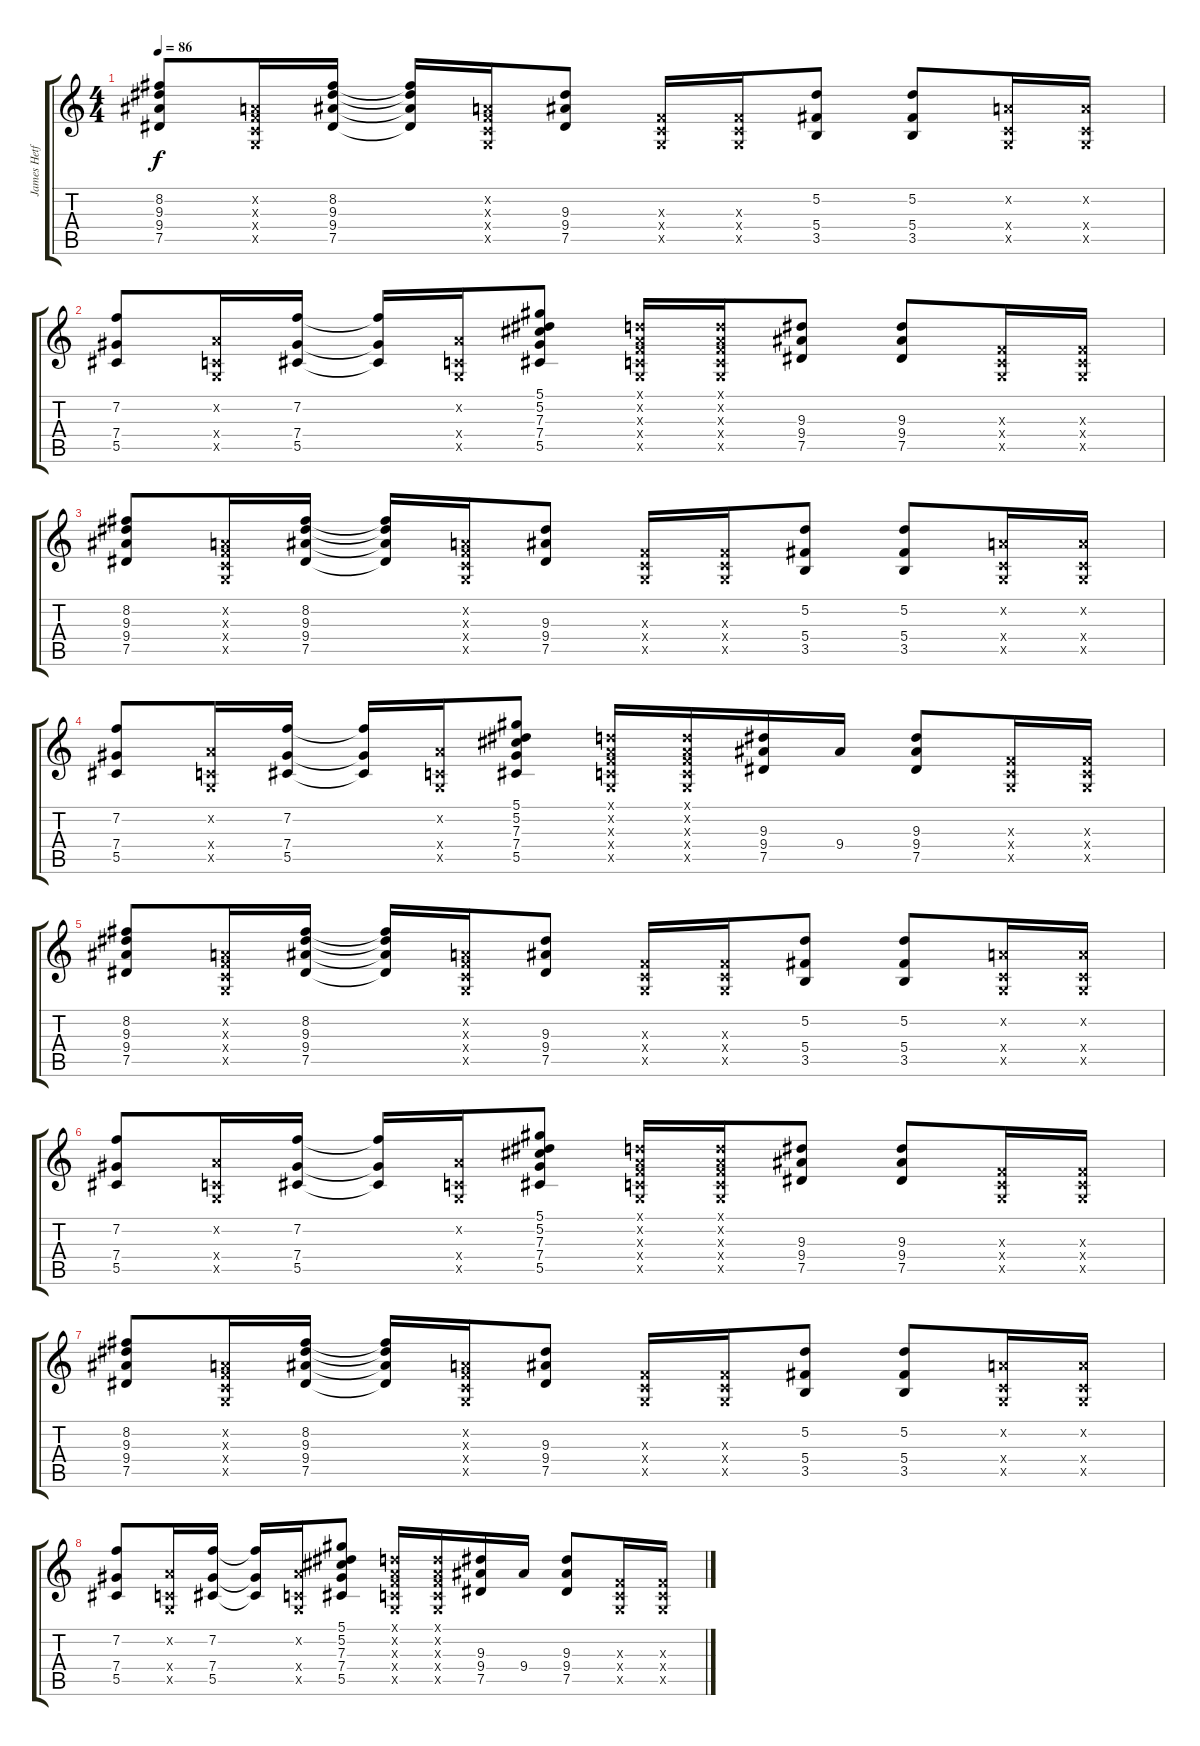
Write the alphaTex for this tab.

\track ("James Hetfield (disto)" "James Hetf") {instrument distortionguitar}
\staff {score tabs}
\tuning (Eb4 Bb3 Gb3 Db3 Ab2 Eb2) {hide}
\ts (4 4)
\tempo 86
\clef g2
\ks c
(8.2 9.3 9.4 7.5).8{dy f} (-1.2{x} -1.3{x} -1.4{x} -1.5{x}).16 (8.2 9.3 9.4 7.5).16 (8.2{t} 9.3{t} 9.4{t} 7.5{t}).16 (-1.2{x} -1.3{x} -1.4{x} -1.5{x}).16 (9.3 9.4 7.5).8 (-1.3{x} -1.4{x} -1.5{x}).16 (-1.3{x} -1.4{x} -1.5{x}).16 (5.2 5.4 3.5).8 (5.2 5.4 3.5).8 (-1.2{x} -1.4{x} -1.5{x}).16 (-1.2{x} -1.4{x} -1.5{x}).16 |
(7.2 7.4 5.5).8 (-1.2{x} -1.4{x} -1.5{x}).16 (7.2 7.4 5.5).16 (7.2{t} 7.4{t} 5.5{t}).16 (-1.2{x} -1.4{x} -1.5{x}).16 (5.1 5.2 7.3 7.4 5.5).8 (-1.1{x} -1.2{x} -1.3{x} -1.4{x} -1.5{x}).16 (-1.1{x} -1.2{x} -1.3{x} -1.4{x} -1.5{x}).16 (9.3 9.4 7.5).8 (9.3 9.4 7.5).8 (-1.3{x} -1.4{x} -1.5{x}).16 (-1.3{x} -1.4{x} -1.5{x}).16 |
(8.2 9.3 9.4 7.5).8 (-1.2{x} -1.3{x} -1.4{x} -1.5{x}).16 (8.2 9.3 9.4 7.5).16 (8.2{t} 9.3{t} 9.4{t} 7.5{t}).16 (-1.2{x} -1.3{x} -1.4{x} -1.5{x}).16 (9.3 9.4 7.5).8 (-1.3{x} -1.4{x} -1.5{x}).16 (-1.3{x} -1.4{x} -1.5{x}).16 (5.2 5.4 3.5).8 (5.2 5.4 3.5).8 (-1.2{x} -1.4{x} -1.5{x}).16 (-1.2{x} -1.4{x} -1.5{x}).16 |
(7.2 7.4 5.5).8 (-1.2{x} -1.4{x} -1.5{x}).16 (7.2 7.4 5.5).16 (7.2{t} 7.4{t} 5.5{t}).16 (-1.2{x} -1.4{x} -1.5{x}).16 (5.1 5.2 7.3 7.4 5.5).8 (-1.1{x} -1.2{x} -1.3{x} -1.4{x} -1.5{x}).16 (-1.1{x} -1.2{x} -1.3{x} -1.4{x} -1.5{x}).16 (9.3 9.4 7.5).16 9.4.16 (9.3 9.4 7.5).8 (-1.3{x} -1.4{x} -1.5{x}).16 (-1.3{x} -1.4{x} -1.5{x}).16 |
(8.2 9.3 9.4 7.5).8 (-1.2{x} -1.3{x} -1.4{x} -1.5{x}).16 (8.2 9.3 9.4 7.5).16 (8.2{t} 9.3{t} 9.4{t} 7.5{t}).16 (-1.2{x} -1.3{x} -1.4{x} -1.5{x}).16 (9.3 9.4 7.5).8 (-1.3{x} -1.4{x} -1.5{x}).16 (-1.3{x} -1.4{x} -1.5{x}).16 (5.2 5.4 3.5).8 (5.2 5.4 3.5).8 (-1.2{x} -1.4{x} -1.5{x}).16 (-1.2{x} -1.4{x} -1.5{x}).16 |
(7.2 7.4 5.5).8 (-1.2{x} -1.4{x} -1.5{x}).16 (7.2 7.4 5.5).16 (7.2{t} 7.4{t} 5.5{t}).16 (-1.2{x} -1.4{x} -1.5{x}).16 (5.1 5.2 7.3 7.4 5.5).8 (-1.1{x} -1.2{x} -1.3{x} -1.4{x} -1.5{x}).16 (-1.1{x} -1.2{x} -1.3{x} -1.4{x} -1.5{x}).16 (9.3 9.4 7.5).8 (9.3 9.4 7.5).8 (-1.3{x} -1.4{x} -1.5{x}).16 (-1.3{x} -1.4{x} -1.5{x}).16 |
(8.2 9.3 9.4 7.5).8 (-1.2{x} -1.3{x} -1.4{x} -1.5{x}).16 (8.2 9.3 9.4 7.5).16 (8.2{t} 9.3{t} 9.4{t} 7.5{t}).16 (-1.2{x} -1.3{x} -1.4{x} -1.5{x}).16 (9.3 9.4 7.5).8 (-1.3{x} -1.4{x} -1.5{x}).16 (-1.3{x} -1.4{x} -1.5{x}).16 (5.2 5.4 3.5).8 (5.2 5.4 3.5).8 (-1.2{x} -1.4{x} -1.5{x}).16 (-1.2{x} -1.4{x} -1.5{x}).16 |
(7.2 7.4 5.5).8 (-1.2{x} -1.4{x} -1.5{x}).16 (7.2 7.4 5.5).16 (7.2{t} 7.4{t} 5.5{t}).16 (-1.2{x} -1.4{x} -1.5{x}).16 (5.1 5.2 7.3 7.4 5.5).8 (-1.1{x} -1.2{x} -1.3{x} -1.4{x} -1.5{x}).16 (-1.1{x} -1.2{x} -1.3{x} -1.4{x} -1.5{x}).16 (9.3 9.4 7.5).16 9.4.16 (9.3 9.4 7.5).8 (-1.3{x} -1.4{x} -1.5{x}).16 (-1.3{x} -1.4{x} -1.5{x}).16
